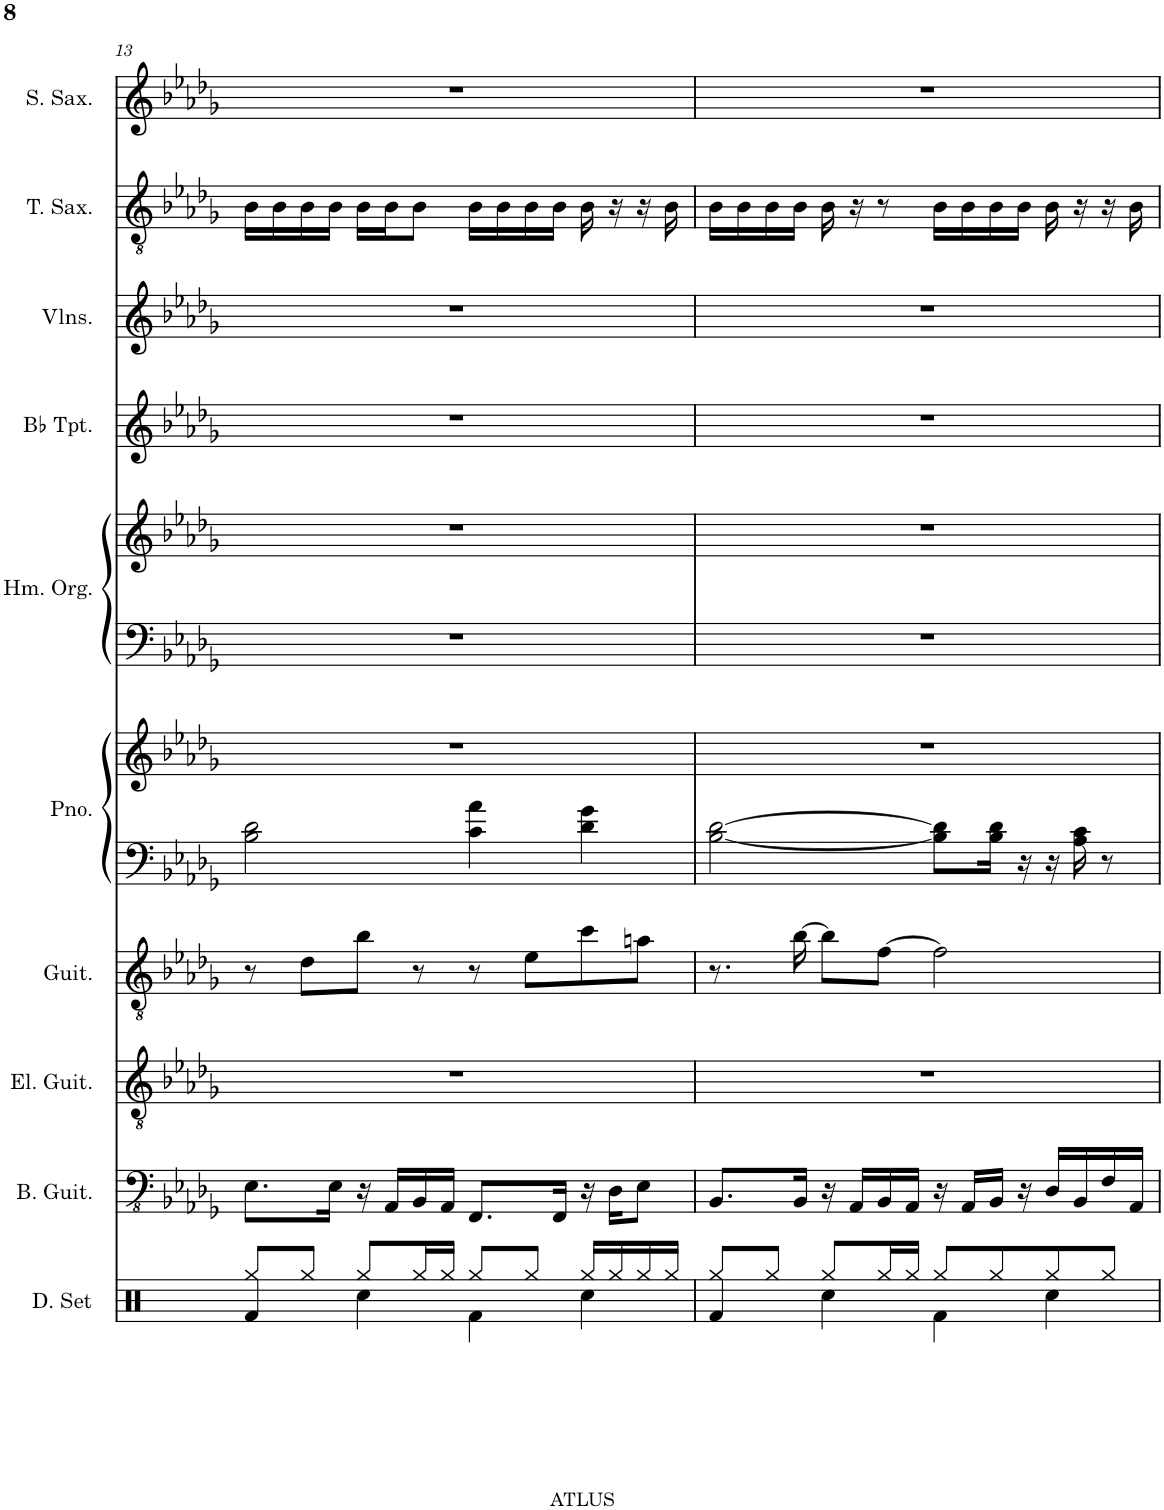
**kern	**kern	**kern	**kern	**kern	**kern	**kern	**kern	**kern	**kern	**kern	**kern
*part10	*part9	*part8	*part7	*part6	*part6	*part5	*part5	*part4	*part3	*part2	*part1
*staff12	*staff11	*staff10	*staff9	*staff8	*staff7	*staff6	*staff5	*staff4	*staff3	*staff2	*staff1
*I"Drumset	*I"Bass Guitar	*I"Electric Guitar	*I"Acoustic Guitar	*I"Piano	*	*I"Hammond Organ	*	*I"Bb Trumpet	*I"Violins	*I"Tenor Saxophone	*I"Soprano Saxophone
*I'D. Set	*I'B. Guit.	*I'El. Guit.	*I'Guit.	*I'Pno.	*	*I'Hm. Org.	*	*I'Bb Tpt.	*I'Vlns.	*I'T. Sax.	*I'S. Sax.
!!LO:PB:g=z
*clefX	*clefFv4	*clefGv2	*clefGv2	*clefF4	*clefG2	*clefF4	*clefG2	*clefG2	*clefG2	*clefGv2	*clefG2
*	*	*	*	*	*	*	*	*ITrd1c2	*	*ITrd8c14	*ITrd1c2
*k[]	*k[b-e-a-d-g-]	*k[b-e-a-d-g-]	*k[b-e-a-d-g-]	*k[b-e-a-d-g-]	*k[b-e-a-d-g-]	*k[b-e-a-d-g-]	*k[b-e-a-d-g-]	*k[b-e-a-d-g-]	*k[b-e-a-d-g-]	*k[b-e-a-d-g-]	*k[b-e-a-d-g-]
*M4/4	*M4/4	*M4/4	*M4/4	*M4/4	*M4/4	*M4/4	*M4/4	*M4/4	*M4/4	*M4/4	*M4/4
=13	=13	=13	=13	=13	=13	=13	=13	=13	=13	=13	=13
*^	*	*	*	*	*	*	*	*	*	*	*
4Rf/	8Rgg/L	8.EE-\L	1r	8r	2B-\ 2d-\	1r	1r	1r	1r	1r	16B-\LL	1r
.	.	.	.	.	.	.	.	.	.	.	16B-\	.
.	8Rgg/J	.	.	8d-\L	.	.	.	.	.	.	16B-\	.
.	.	16EE-\Jk	.	.	.	.	.	.	.	.	16B-\JJ	.
8Rgg/L	4Rcc\	16r	.	8b-\J	.	.	.	.	.	.	16B-\LL	.
.	.	16AAA-/LL	.	.	.	.	.	.	.	.	16B-\J	.
16Rgg/L	.	16BBB-/	.	8r	.	.	.	.	.	.	8B-\J	.
16Rgg/JJ	.	16AAA-/JJ	.	.	.	.	.	.	.	.	.	.
8Rgg/L	4Rf\	8.FFF/L	.	8r	4c\ 4a-\	.	.	.	.	.	16B-\LL	.
.	.	.	.	.	.	.	.	.	.	.	16B-\	.
8Rgg/J	.	.	.	8e-\L	.	.	.	.	.	.	16B-\	.
.	.	16FFF/Jk	.	.	.	.	.	.	.	.	16B-\JJ	.
16Rgg/LL	4Rcc\	16r	.	8cc\	4d-\ 4g-\	.	.	.	.	.	16B-\	.
16Rgg/	.	16DD-\KL	.	.	.	.	.	.	.	.	16r	.
16Rgg/	.	8EE-\J	.	8an\J	.	.	.	.	.	.	16r	.
16Rgg/JJ	.	.	.	.	.	.	.	.	.	.	16B-\	.
=14	=14	=14	=14	=14	=14	=14	=14	=14	=14	=14	=14	=14
4Rf/	8Rgg/L	8.BBB-/L	1r	8.r	[2B-\ [2d-\	1r	1r	1r	1r	1r	16B-\LL	1r
.	.	.	.	.	.	.	.	.	.	.	16B-\	.
.	8Rgg/J	.	.	.	.	.	.	.	.	.	16B-\	.
.	.	16BBB-/Jk	.	[16b-\	.	.	.	.	.	.	16B-\JJ	.
8Rgg/L	4Rcc\	16r	.	8b-\L]	.	.	.	.	.	.	16B-\	.
.	.	16AAA-/LL	.	.	.	.	.	.	.	.	16r	.
16Rgg/L	.	16BBB-/	.	[8f\J	.	.	.	.	.	.	8r	.
16Rgg/JJ	.	16AAA-/JJ	.	.	.	.	.	.	.	.	.	.
8Rgg/L	4Rf\	16r	.	2f\]	8B-\] 8d-\]L	.	.	.	.	.	16B-\LL	.
.	.	16AAA-/LL	.	.	.	.	.	.	.	.	16B-\	.
8Rgg/	.	16BBB-/JJ	.	.	16B-\ 16d-\Jk	.	.	.	.	.	16B-\	.
.	.	16r	.	.	16r	.	.	.	.	.	16B-\JJ	.
8Rgg/	4Rcc\	16DD-/LL	.	.	16r	.	.	.	.	.	16B-\	.
.	.	16BBB-/	.	.	16A-\ 16c\	.	.	.	.	.	16r	.
8Rgg/J	.	16FF/	.	.	8r	.	.	.	.	.	16r	.
.	.	16AAA-/JJ	.	.	.	.	.	.	.	.	16B-\	.
*v	*v	*	*	*	*	*	*	*	*	*	*	*
=	=	=	=	=	=	=	=	=	=	=	=
*-	*-	*-	*-	*-	*-	*-	*-	*-	*-	*-	*-
